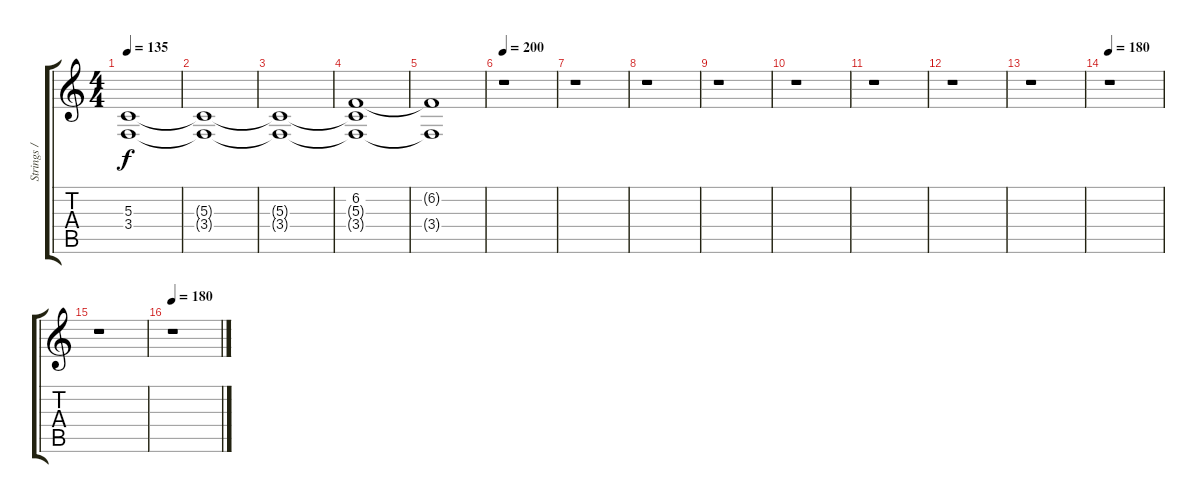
\track ("Strings / FX" "Strings / ") {instrument synthstrings1}
\staff {score tabs}
\tuning (E4 B3 G3 D3 A2 E2) {hide}
\ts (4 4)
\tempo 135
\clef g2
\ks c
(5.3{t} 3.4{t}).1{dy f balance 8} |
(5.3{t} 3.4{t}).1 |
(5.3{t} 3.4{t}).1 |
(6.2 5.3{t} 3.4{t}).1 |
(6.2{t} 3.4{t}).1 |
\tempo 200
r.1 |
r.1 |
r.1 |
r.1 |
r.1 |
r.1 |
r.1 |
r.1 |
\tempo 180
r.1 |
r.1 |
\tempo 180
r.1
